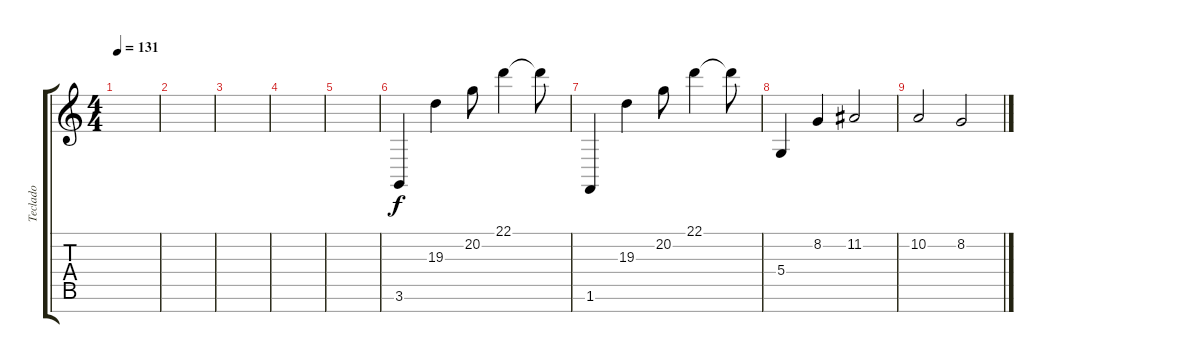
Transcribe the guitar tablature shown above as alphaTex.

\track ("Teclado" "Teclado") {instrument fx7echoes}
\staff {score tabs}
\tuning (E4 B3 G3 D3 A2 E2 B1) {hide}
\ts (4 4)
\tempo 131
\clef g2
\ks c
|
|
|
|
|
3.6.4{volume 11 instrument orchestralharp} 19.3.4 20.2.8 22.1.4 22.1{t}.8 |
1.6.4 19.3.4 20.2.8 22.1.4 22.1{t}.8 |
5.4.4 8.2.4 11.2.2 |
10.2.2 8.2.2
